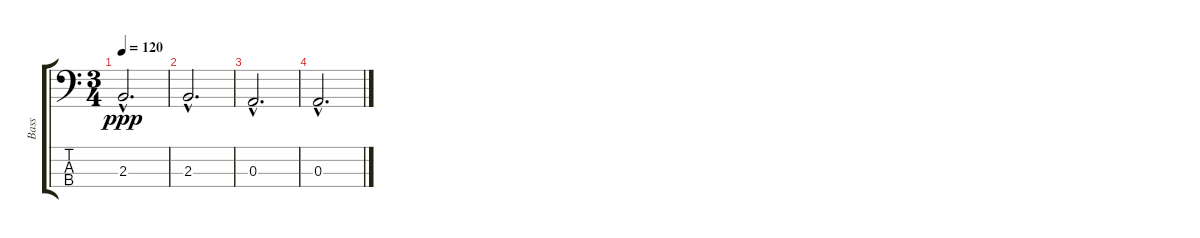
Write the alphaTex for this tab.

\track ("Bass" "Bass") {instrument electricbassfinger}
\staff {score tabs}
\tuning (G2 D2 A1 E1) {hide}
\ts (3 4)
\tempo 120
\clef f4
\ks c
2.3{hac}.2{d dy ppp} |
2.3{hac}.2{d} |
0.3{hac}.2{d} |
0.3{hac}.2{d}
